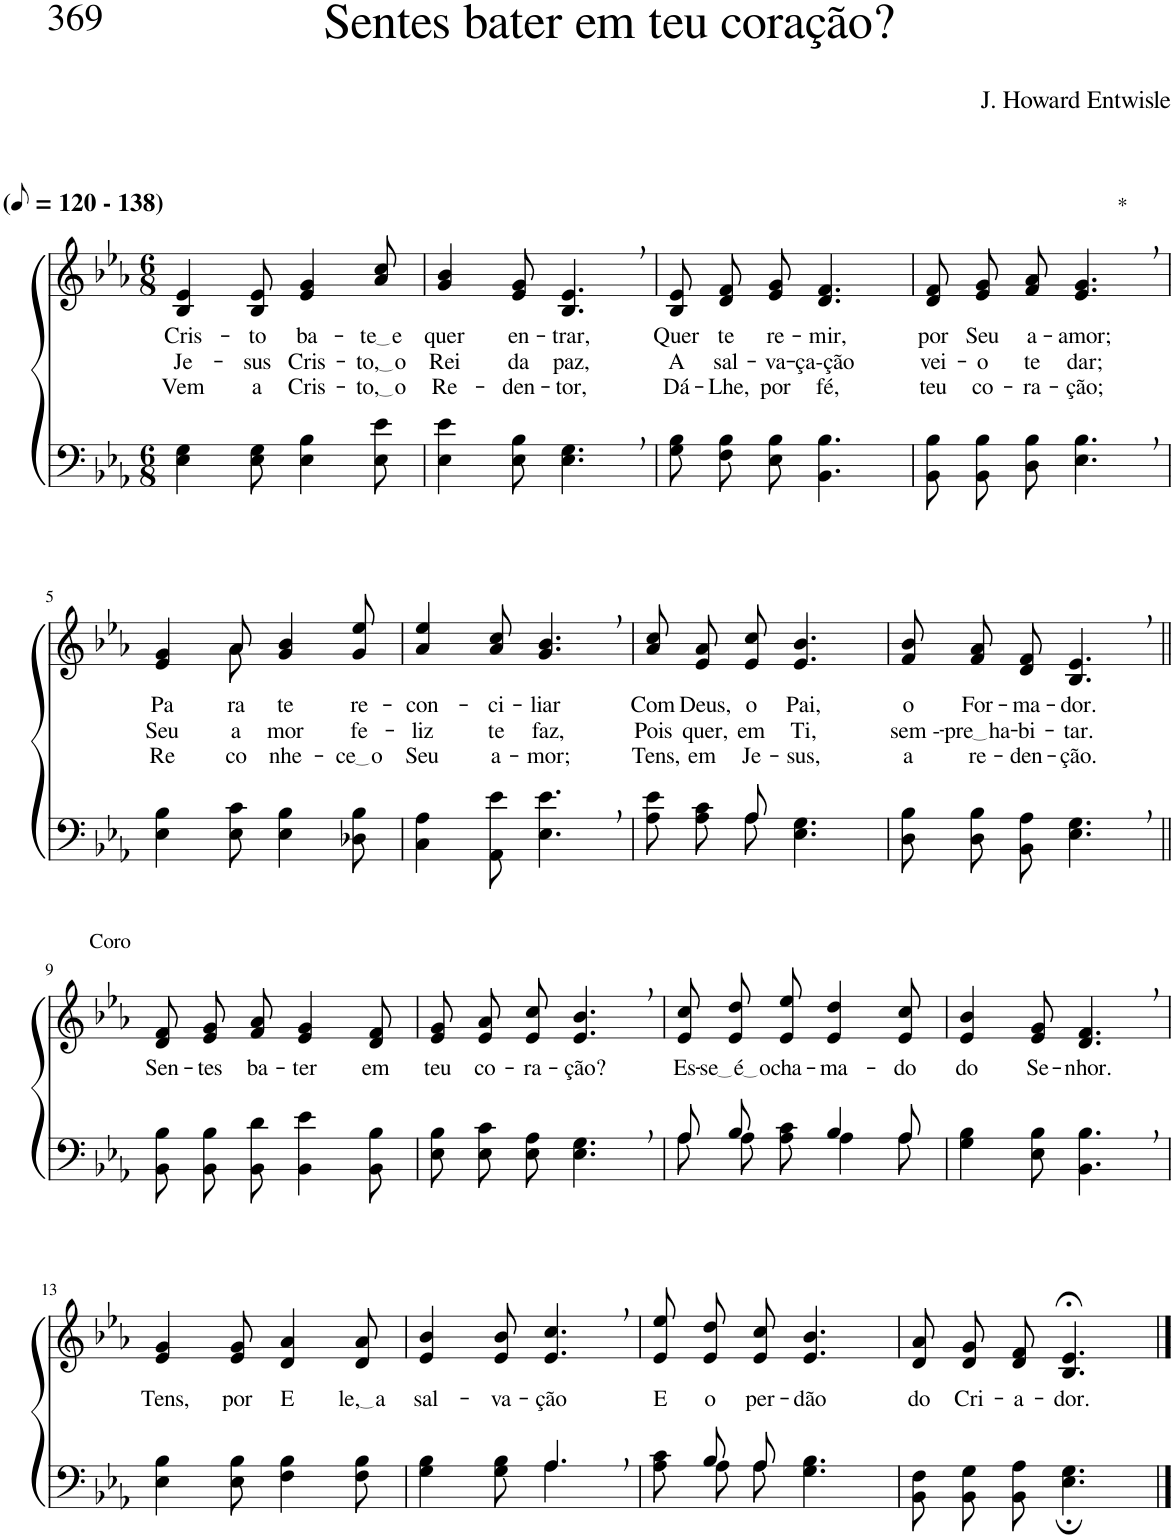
**kern	**kern	**text	**text	**text
*part2	*part1	*part1	*part1	*part1
*staff2	*staff1	*staff1	*staff1	*staff1
*I"Parte III e IV	*I"Parte I e II	*	*	*
*clefF4	*clefG2	*	*	*
*k[b-e-a-]	*k[b-e-a-]	*	*	*
*M6/8	*M6/8	*	*	*
*MM60	*MM60	*	*	*
=1	=1	=1	=1	=1
!	!LO:TX:a:B:t=(	!	!	!
!	!LO:TX:a:B:t=- 138)	!	!	!
!	!	!LO:LY:b	!LO:LY:b	!LO:LY:b
4E-\ 4G\	4B-/ 4e-/	Cris-	Je-	Vem
!	!	!LO:LY:b	!LO:LY:b	!LO:LY:b
8E-\ 8G\	8B-/ 8e-/	-to	-sus	a
!	!	!LO:LY:b	!LO:LY:b	!LO:LY:b
4E-\ 4B-\	4e-/ 4g/	ba-	Cris-	Cris-
!	!	!LO:LY:b	!LO:LY:b	!LO:LY:b
8E-\ 8e-\	8a-/ 8cc/	te e	to, o	to, o
=2	=2	=2	=2	=2
!	!	!LO:LY:b	!LO:LY:b	!LO:LY:b
4E-\ 4e-\	4g/ 4b-/	quer	Rei	Re-
!	!	!LO:LY:b	!LO:LY:b	!LO:LY:b
8E-\ 8B-\	8e-/ 8g/	en-	da	-den-
!	!	!LO:LY:b	!LO:LY:b	!LO:LY:b
4.E-\, 4.G\,	4.B-/, 4.e-/,	-trar,	paz,	-tor,
=3	=3	=3	=3	=3
!	!	!LO:LY:b	!LO:LY:b	!LO:LY:b
8G\ 8B-\L	8B-/ 8e-/L	Quer	A	Dá-
!	!	!LO:LY:b	!LO:LY:b	!LO:LY:b
8F\ 8B-\	8d/ 8f/	te	sal-	-Lhe,
!	!	!LO:LY:b	!LO:LY:b	!LO:LY:b
8E-\ 8B-\J	8e-/ 8g/J	re-	-va-	por
!	!	!LO:LY:b	!LO:LY:b	!LO:LY:b
4.BB-\ 4.B-\	4.d/ 4.f/	-mir,	-ça-ção	fé,
=4	=4	=4	=4	=4
!	!	!LO:LY:b	!LO:LY:b	!LO:LY:b
8BB-\ 8B-\L	8d/ 8f/L	por	vei-	teu
!	!	!LO:LY:b	!LO:LY:b	!LO:LY:b
8BB-\ 8B-\	8e-/ 8g/	Seu	o	co-
!	!	!LO:LY:b	!LO:LY:b	!LO:LY:b
8D\ 8B-\J	8f/ 8a-/J	a-	te	-ra-
!	!LO:TX:a:t=*	!	!	!
!	!	!LO:LY:b	!LO:LY:b	!LO:LY:b
4.E-\, 4.B-\,	4.e-/, 4.g/,	-amor;	dar;	-ção;
!!LO:LB:g=z
=5	=5	=5	=5	=5
*	*^	*	*	*
!	!	!	!LO:LY:b	!LO:LY:b	!LO:LY:b
4E-\ 4B-\	4ryy	4e-/ 4g/	Pa-	-Seu	Re-
!	!	!	!LO:LY:b	!LO:LY:b	!LO:LY:b
8E-\ 8c\	8a-\	8a-/	-ra	a-	-co-
!	!	!	!LO:LY:b	!LO:LY:b	!LO:LY:b
4E-\ 4B-\	4.ryy	4g/ 4b-/	te	-mor	-nhe-
!	!	!	!LO:LY:b	!LO:LY:b	!LO:LY:b
8D-X\ 8B-\	.	8g/ 8ee-/	re-	fe-	ce o
=6	=6	=6	=6	=6	=6
!	!	!	!LO:LY:b	!LO:LY:b	!LO:LY:b
*	*v	*v	*	*	*
4C\ 4A-\	4a-/ 4ee-/	-con-	-liz	Seu
!	!	!LO:LY:b	!LO:LY:b	!LO:LY:b
8AA-\ 8e-\	8a-/ 8cc/	-ci-	te	a-
!	!	!LO:LY:b	!LO:LY:b	!LO:LY:b
4.E-\, 4.e-\,	4.g/, 4.b-/,	-liar	faz,	-mor;
=7	=7	=7	=7	=7
*^	*	*	*	*
!	!	!	!LO:LY:b	!LO:LY:b	!LO:LY:b
8A-\ 8e-\L	4ryy	8a-\ 8cc\L	Com	Pois	Tens,
!	!	!	!LO:LY:b	!LO:LY:b	!LO:LY:b
8A-\ 8c\	.	8e-\ 8a-\	Deus,	quer,	em
!	!	!	!LO:LY:b	!LO:LY:b	!LO:LY:b
8A-\J	8A-/	8e-\ 8cc\J	o	em	Je-
!	!	!	!LO:LY:b	!LO:LY:b	!LO:LY:b
4.E-\ 4.G\	4.ryy	4.e-/ 4.b-/	Pai,	Ti,	-sus,
=8	=8	=8	=8	=8	=8
!	!	!	!LO:LY:b	!LO:LY:b	!LO:LY:b
*v	*v	*	*	*	*
8D\ 8B-\L	8f/ 8b-/L	o	sem --	a
!	!	!LO:LY:b	!LO:LY:b	!LO:LY:b
8D\ 8B-\	8f/ 8a-/	For-	pre ha	re-
!	!	!LO:LY:b	!LO:LY:b	!LO:LY:b
8BB-\ 8A-\J	8d/ 8f/J	-ma-	-bi-	-den-
!	!	!LO:LY:b	!LO:LY:b	!LO:LY:b
4.E-\, 4.G\,	4.B-/, 4.e-/,	-dor.	-tar.	-ção.
!!LO:LB:g=z
=9||	=9||	=9||	=9||	=9||
!	!LO:TX:a:t=Coro	!	!	!
!	!	!LO:LY:b	!	!
8BB-\ 8B-\L	8d/ 8f/L	Sen-	.	.
!	!	!LO:LY:b	!	!
8BB-\ 8B-\	8e-/ 8g/	-tes	.	.
!	!	!LO:LY:b	!	!
8BB-\ 8d\J	8f/ 8a-/J	ba-	.	.
!	!	!LO:LY:b	!	!
4BB-\ 4e-\	4e-/ 4g/	-ter	.	.
!	!	!LO:LY:b	!	!
8BB-\ 8B-\	8d/ 8f/	em	.	.
=10	=10	=10	=10	=10
!	!	!LO:LY:b	!	!
8E-\ 8B-\L	8e-/ 8g/L	teu	.	.
!	!	!LO:LY:b	!	!
8E-\ 8c\	8e-/ 8a-/	co-	.	.
!	!	!LO:LY:b	!	!
8E-\ 8A-\J	8e-/ 8cc/J	-ra-	.	.
!	!	!LO:LY:b	!	!
4.E-\, 4.G\,	4.e-/, 4.b-/,	-ção?	.	.
=11	=11	=11	=11	=11
*^	*	*	*	*
!	!	!	!LO:LY:b	!	!
8A-/L	8A-\L	8e-/ 8cc/L	Es-	.	.
!	!	!	!LO:LY:b	!	!
8B-/J	8A-\	8e-/ 8dd/	se é o	.	.
!	!	!	!LO:LY:b	!	!
8ryy	8A-\ 8c\J	8e-/ 8ee-/J	cha-	.	.
!	!	!	!LO:LY:b	!	!
4B-/	4A-\	4e-/ 4dd/	-ma-	.	.
!	!	!	!LO:LY:b	!	!
8A-/	8A-\	8e-/ 8cc/	-do	.	.
=12	=12	=12	=12	=12	=12
!	!	!	!LO:LY:b	!	!
*v	*v	*	*	*	*
4G\ 4B-\	4e-/ 4b-/	do	.	.
!	!	!LO:LY:b	!	!
8E-\ 8B-\	8e-/ 8g/	Se-	.	.
!	!	!LO:LY:b	!	!
4.BB-\, 4.B-\,	4.d/, 4.f/,	-nhor.	.	.
!!LO:LB:g=z
=13	=13	=13	=13	=13
!	!	!LO:LY:b	!	!
4E-\ 4B-\	4e-/ 4g/	Tens,	.	.
!	!	!LO:LY:b	!	!
8E-\ 8B-\	8e-/ 8g/	por	.	.
!	!	!LO:LY:b	!	!
4F\ 4B-\	4d/ 4a-/	E	.	.
!	!	!LO:LY:b	!	!
8F\ 8B-\	8d/ 8a-/	le, a	.	.
=14	=14	=14	=14	=14
*^	*	*	*	*
!	!	!	!LO:LY:b	!	!
4.ryy	4G\ 4B-\	4e-/ 4b-/	sal-	.	.
!	!	!	!LO:LY:b	!	!
.	8G\ 8B-\	8e-/ 8b-/	-va-	.	.
!	!	!	!LO:LY:b	!	!
4.A-,/	4.A-\	4.e-/, 4.cc/,	-ção	.	.
=15	=15	=15	=15	=15	=15
!	!	!	!LO:LY:b	!	!
8ryy	8A-\ 8c\L	8e-/ 8ee-/L	E	.	.
!	!	!	!LO:LY:b	!	!
8B-/L	8A-\	8e-/ 8dd/	o	.	.
!	!	!	!LO:LY:b	!	!
8A-/J	8A-\J	8e-/ 8cc/J	per-	.	.
!	!	!	!LO:LY:b	!	!
4.ryy	4.G\ 4.B-\	4.e-/ 4.b-/	-dão	.	.
=16	=16	=16	=16	=16	=16
!	!	!	!LO:LY:b	!	!
*v	*v	*	*	*	*
8BB-\ 8F\L	8d/ 8a-/L	do	.	.
!	!	!LO:LY:b	!	!
8BB-\ 8G\	8d/ 8g/	Cri-	.	.
!	!	!LO:LY:b	!	!
8BB-\ 8A-\J	8d/ 8f/J	-a-	.	.
!	!	!LO:LY:b	!	!
4.E-\; 4.G\;	4.B-/;< 4.e-/;<	-dor.	.	.
==	==	==	==	==
*-	*-	*-	*-	*-
